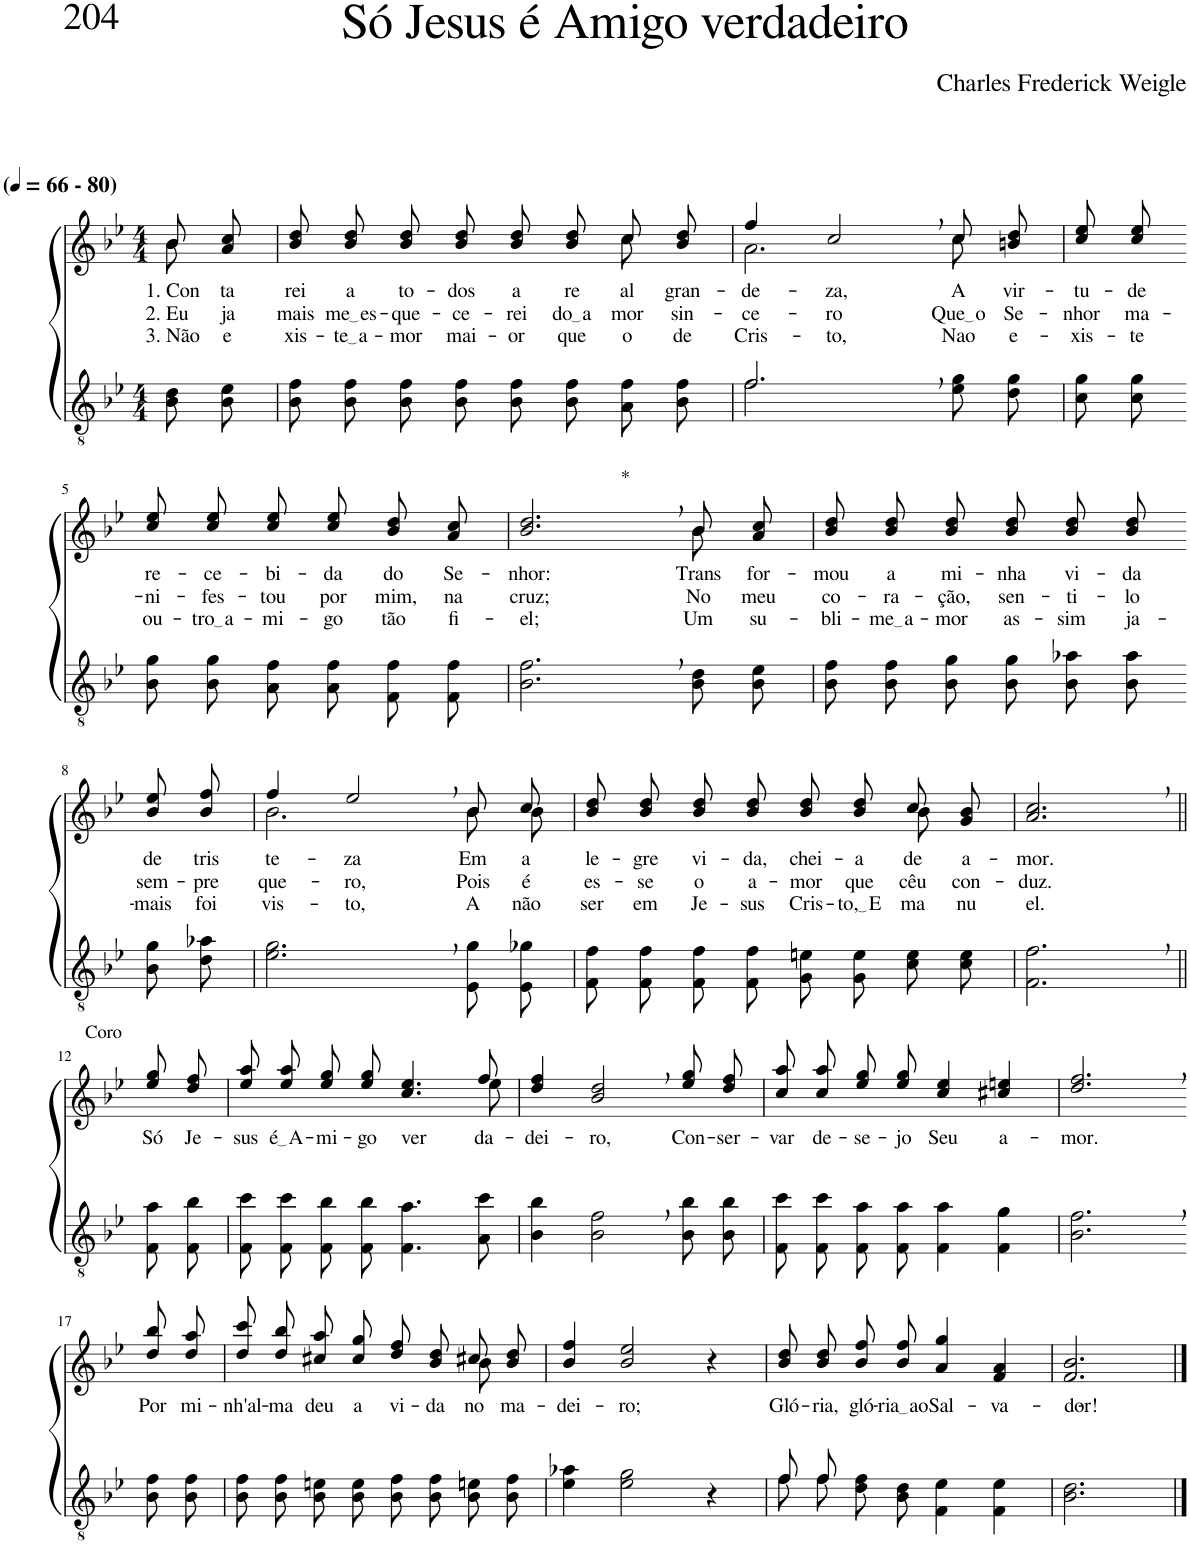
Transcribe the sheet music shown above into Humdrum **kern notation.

**kern	**kern	**text	**text	**text
*part2	*part1	*part1	*part1	*part1
*staff2	*staff1	*staff1	*staff1	*staff1
*I"Parte III e IV	*I"Parte I e II	*	*	*
*clefGv2	*clefG2	*	*	*
*Trd5c9	*Trd5c9	*	*	*
*k[b-e-]	*k[b-e-]	*	*	*
*M4/4	*M4/4	*	*	*
*MM66	*MM66	*	*	*
=1	=1	=1	=1	=1
*	*^	*	*	*
!	!LO:TX:a:B:t=(	!	!	!	!
!	!LO:TX:a:B:t=- 80)	!	!	!	!
!	!	!	!LO:LY:b	!LO:LY:b	!LO:LY:b
8B-\ 8d\L	8b-\L	8b-\	1. Con-	2. Eu	3. Não
!	!	!	!LO:LY:b	!LO:LY:b	!LO:LY:b
8B-\ 8e-\J	8a\ 8cc\J	8ryy	-ta-	ja-	e-
=2	=2	=2	=2	=2	=2
!	!	!	!LO:LY:b	!LO:LY:b	!LO:LY:b
8B-\ 8f\L	2.ryy	8b-\ 8dd\L	-rei	mais	-xis-
!	!	!	!LO:LY:b	!LO:LY:b	!LO:LY:b
8B-\ 8f\J	.	8b-\ 8dd\J	a	me es	te a
!	!	!	!LO:LY:b	!LO:LY:b	!LO:LY:b
8B-\ 8f\L	.	8b-\ 8dd\L	to-	-que-	-mor
!	!	!	!LO:LY:b	!LO:LY:b	!LO:LY:b
8B-\ 8f\J	.	8b-\ 8dd\J	-dos	-ce-	mai-
!	!	!	!LO:LY:b	!LO:LY:b	!LO:LY:b
8B-\ 8f\L	.	8b-\ 8dd\L	a	-rei	-or
!	!	!	!LO:LY:b	!LO:LY:b	!LO:LY:b
8B-\ 8f\J	.	8b-\ 8dd\J	re-	do a	que
!	!	!	!LO:LY:b	!LO:LY:b	!LO:LY:b
8A\ 8f\L	8cc\	8cc\L	-al	-mor	o
!	!	!	!LO:LY:b	!LO:LY:b	!LO:LY:b
8B-\ 8f\J	8ryy	8b-\ 8dd\J	gran-	sin-	de
=3	=3	=3	=3	=3	=3
*^	*	*	*	*	*
!	!	!	!	!LO:LY:b	!LO:LY:b	!LO:LY:b
2.f,/	2.f\	4ff/	2.a\	-de-	-ce-	Cris-
!	!	!	!	!LO:LY:b	!LO:LY:b	!LO:LY:b
.	.	2cc,/	.	-za,	-ro	-to,
!	!	!	!	!LO:LY:b	!LO:LY:b	!LO:LY:b
4ryy	8e-\ 8g\L	8cc\L	8cc\	A	Que o	Nao
!	!	!	!	!LO:LY:b	!LO:LY:b	!LO:LY:b
.	8d\ 8g\J	8bn\ 8dd\J	8ryy	vir-	Se-	e-
=4	=4	=4	=4	=4	=4	=4
!	!	!	!	!LO:LY:b	!LO:LY:b	!LO:LY:b
*v	*v	*	*	*	*	*
*	*v	*v	*	*	*
8c\ 8g\L	8cc\ 8ee-\L	-tu-	-nhor	-xis-
!	!	!LO:LY:b	!LO:LY:b	!LO:LY:b
8c\ 8g\J	8cc\ 8ee-\J	-de	ma-	-te
!!LO:LB:g=z
=5-	=5-	=5-	=5-	=5-
!	!	!LO:LY:b	!LO:LY:b	!LO:LY:b
8B-\ 8g\L	8cc\ 8ee-\L	re-	-ni-	ou-
!	!	!LO:LY:b	!LO:LY:b	!LO:LY:b
8B-\ 8g\J	8cc\ 8ee-\J	-ce-	-fes-	tro a
!	!	!LO:LY:b	!LO:LY:b	!LO:LY:b
8A\ 8f\L	8cc\ 8ee-\L	-bi-	-tou	-mi-
!	!	!LO:LY:b	!LO:LY:b	!LO:LY:b
8A\ 8f\J	8cc\ 8ee-\J	-da	por	-go
!	!	!LO:LY:b	!LO:LY:b	!LO:LY:b
8F\ 8f\L	8b-\ 8dd\L	do	mim,	tão
!	!	!LO:LY:b	!LO:LY:b	!LO:LY:b
8F\ 8f\J	8a\ 8cc\J	Se-	na	fi-
=6	=6	=6	=6	=6
!	!LO:TX:a:t=*	!	!	!
!	!	!LO:LY:b	!LO:LY:b	!LO:LY:b
*	*^	*	*	*
2.B-\, 2.f\,	2.b-/, 2.dd/,	2.ryy	-nhor:	cruz;	-el;
!	!	!	!LO:LY:b	!LO:LY:b	!LO:LY:b
8B-\ 8d\L	8b-\L	8b-\	Trans-	-No	Um
!	!	!	!LO:LY:b	!LO:LY:b	!LO:LY:b
8B-\ 8e-\J	8a\ 8cc\J	8ryy	-for-	meu	su-
=7	=7	=7	=7	=7	=7
!	!	!	!LO:LY:b	!LO:LY:b	!LO:LY:b
*	*v	*v	*	*	*
8B-\ 8f\L	8b-\ 8dd\L	-mou	co-	-bli-
!	!	!LO:LY:b	!LO:LY:b	!LO:LY:b
8B-\ 8f\J	8b-\ 8dd\J	a	-ra-	me a
!	!	!LO:LY:b	!LO:LY:b	!LO:LY:b
8B-\ 8g\L	8b-\ 8dd\L	mi-	-ção,	-mor
!	!	!LO:LY:b	!LO:LY:b	!LO:LY:b
8B-\ 8g\J	8b-\ 8dd\J	-nha	sen-	as-
!	!	!LO:LY:b	!LO:LY:b	!LO:LY:b
8B-\ 8a-X\L	8b-\ 8dd\L	vi-	-ti-	-sim
!	!	!LO:LY:b	!LO:LY:b	!LO:LY:b
8B-\ 8a-\J	8b-\ 8dd\J	-da	-lo	ja-
!!LO:LB:g=z
=8-	=8-	=8-	=8-	=8-
!	!	!LO:LY:b	!LO:LY:b	!LO:LY:b
8B-\ 8g\L	8b-\ 8ee-\L	de	sem-	-mais
!	!	!LO:LY:b	!LO:LY:b	!LO:LY:b
8d\ 8a-X\J	8b-\ 8ff\J	tris-	-pre	foi
=9	=9	=9	=9	=9
*	*^	*	*	*
!	!	!	!LO:LY:b	!LO:LY:b	!LO:LY:b
2.e-\, 2.g\,	4ff/	2.b-\	-te-	que-	vis-
!	!	!	!LO:LY:b	!LO:LY:b	!LO:LY:b
.	2ee-,/	.	-za	-ro,	-to,
!	!	!	!LO:LY:b	!LO:LY:b	!LO:LY:b
8E-\ 8g\L	8b-/L	8b-\L	Em	Pois	A
!	!	!	!LO:LY:b	!LO:LY:b	!LO:LY:b
8E-\ 8g-X\J	8cc/J	8b-\J	a-	é	não
=10	=10	=10	=10	=10	=10
!	!	!	!LO:LY:b	!LO:LY:b	!LO:LY:b
8F\ 8f\L	8b-\ 8dd\L	2.ryy	-le-	es-	ser
!	!	!	!LO:LY:b	!LO:LY:b	!LO:LY:b
8F\ 8f\J	8b-\ 8dd\J	.	-gre	-se	em
!	!	!	!LO:LY:b	!LO:LY:b	!LO:LY:b
8F\ 8f\L	8b-\ 8dd\L	.	vi-	o	Je-
!	!	!	!LO:LY:b	!LO:LY:b	!LO:LY:b
8F\ 8f\J	8b-\ 8dd\J	.	-da,	a-	-sus
!	!	!	!LO:LY:b	!LO:LY:b	!LO:LY:b
8G\ 8en\L	8b-\ 8dd\L	.	chei-	-mor	Cris-
!	!	!	!LO:LY:b	!LO:LY:b	!LO:LY:b
8G\ 8e\J	8b-\ 8dd\J	.	-a	que	to, E
!	!	!	!LO:LY:b	!LO:LY:b	!LO:LY:b
8c\ 8e\L	8cc\L	8b-\	de	cêu	ma-
!	!	!	!LO:LY:b	!LO:LY:b	!LO:LY:b
8c\ 8e\J	8g\ 8b-\J	8ryy	a-	con-	-nu
=11	=11	=11	=11	=11	=11
!	!	!	!LO:LY:b	!LO:LY:b	!LO:LY:b
*	*v	*v	*	*	*
2.F\, 2.f\,	2.a/, 2.cc/,	-mor.	-duz.	el.
!!LO:LB:g=z
=12||	=12||	=12||	=12||	=12||
!	!LO:TX:a:t=Coro	!	!	!
!	!	!LO:LY:b	!	!
8F\ 8a\L	8ee-\ 8gg\L	Só	.	.
!	!	!LO:LY:b	!	!
8F\ 8b-\J	8dd\ 8ff\J	Je-	.	.
=13	=13	=13	=13	=13
!	!	!LO:LY:b	!	!
*	*^	*	*	*
8F\ 8cc\L	8ee-\ 8aa\L	2..ryy	-sus	.	.
!	!	!	!LO:LY:b	!	!
8F\ 8cc\J	8ee-\ 8aa\J	.	é A	.	.
!	!	!	!LO:LY:b	!	!
8F\ 8b-\L	8ee-\ 8gg\L	.	-mi-	.	.
!	!	!	!LO:LY:b	!	!
8F\ 8b-\J	8ee-\ 8gg\J	.	-go	.	.
!	!	!	!LO:LY:b	!	!
4.F\ 4.a\	4.cc/ 4.ee-/	.	ver-	.	.
!	!	!	!LO:LY:b	!	!
8A\ 8cc\	8ff/	8ee-\	-da-	.	.
=14	=14	=14	=14	=14	=14
!	!	!	!LO:LY:b	!	!
*	*v	*v	*	*	*
4B-\ 4b-\	4dd/ 4ff/	-dei-	.	.
!	!	!LO:LY:b	!	!
2B-\, 2f\,	2b-/, 2dd/,	-ro,	.	.
!	!	!LO:LY:b	!	!
8B-\ 8b-\L	8ee-\ 8gg\L	Con-	.	.
!	!	!LO:LY:b	!	!
8B-\ 8b-\J	8dd\ 8ff\J	-ser-	.	.
=15	=15	=15	=15	=15
!	!	!LO:LY:b	!	!
8F\ 8cc\L	8cc\ 8aa\L	-var	.	.
!	!	!LO:LY:b	!	!
8F\ 8cc\J	8cc\ 8aa\J	de-	.	.
!	!	!LO:LY:b	!	!
8F\ 8a\L	8ee-\ 8gg\L	-se-	.	.
!	!	!LO:LY:b	!	!
8F\ 8a\J	8ee-\ 8gg\J	-jo	.	.
!	!	!LO:LY:b	!	!
4F\ 4a\	4cc/ 4ee-/	Seu	.	.
!	!	!LO:LY:b	!	!
4F\ 4g\	4cc#X/ 4een/	a-	.	.
=16	=16	=16	=16	=16
!	!	!LO:LY:b	!	!
2.B-\, 2.f\,	2.dd/, 2.ff/,	-mor.	.	.
!!LO:LB:g=z
=17-	=17-	=17-	=17-	=17-
!	!	!LO:LY:b	!	!
8B-\ 8f\L	8dd\ 8bb-\L	Por	.	.
!	!	!LO:LY:b	!	!
8B-\ 8f\J	8dd\ 8aa\J	mi-	.	.
=18	=18	=18	=18	=18
!	!	!LO:LY:b	!	!
*	*^	*	*	*
8B-\ 8f\L	8dd\ 8ccc\L	2.ryy	-nh'al-	.	.
!	!	!	!LO:LY:b	!	!
8B-\ 8f\J	8dd\ 8bb-\J	.	-ma	.	.
!	!	!	!LO:LY:b	!	!
8B-\ 8en\L	8cc#X\ 8aa\L	.	deu	.	.
!	!	!	!LO:LY:b	!	!
8B-\ 8e\J	8cc#\ 8gg\J	.	a	.	.
!	!	!	!LO:LY:b	!	!
8B-\ 8f\L	8dd\ 8ff\L	.	vi-	.	.
!	!	!	!LO:LY:b	!	!
8B-\ 8f\J	8b-\ 8dd\J	.	-da	.	.
!	!	!	!LO:LY:b	!	!
8B-\ 8en\L	8cc#X\L	8b-\	no	.	.
!	!	!	!LO:LY:b	!	!
8B-\ 8f\J	8b-\ 8dd\J	8ryy	ma-	.	.
=19	=19	=19	=19	=19	=19
!	!	!	!LO:LY:b	!	!
*	*v	*v	*	*	*
4e-\ 4a-X\	4b-/ 4ff/	-dei-	.	.
!	!	!LO:LY:b	!	!
2e-\ 2g\	2b-/ 2ee-/	-ro;	.	.
4r	4r	.	.	.
=20	=20	=20	=20	=20
*^	*	*	*	*
!	!	!	!LO:LY:b	!	!
8f/L	8f\L	8b-\ 8dd\L	Gló-	.	.
!	!	!	!LO:LY:b	!	!
8f/J	8f\J	8b-\ 8dd\J	ria,	.	.
!	!	!	!LO:LY:b	!	!
2.ryy	8d\ 8f\L	8b-\ 8ff\L	gló-	.	.
!	!	!	!LO:LY:b	!	!
.	8B-\ 8d\J	8b-\ 8ff\J	ria ao	.	.
!	!	!	!LO:LY:b	!	!
.	4F\ 4e-\	4a/ 4gg/	Sal-	.	.
!	!	!	!LO:LY:b	!	!
.	4F\ 4e-\	4f/ 4a/	-va-	.	.
=21	=21	=21	=21	=21	=21
!	!	!	!LO:LY:b	!	!
*v	*v	*	*	*	*
2.B-\ 2.d\	2.f/ 2.b-/	-dor!-	.	.
==	==	==	==	==
*-	*-	*-	*-	*-
